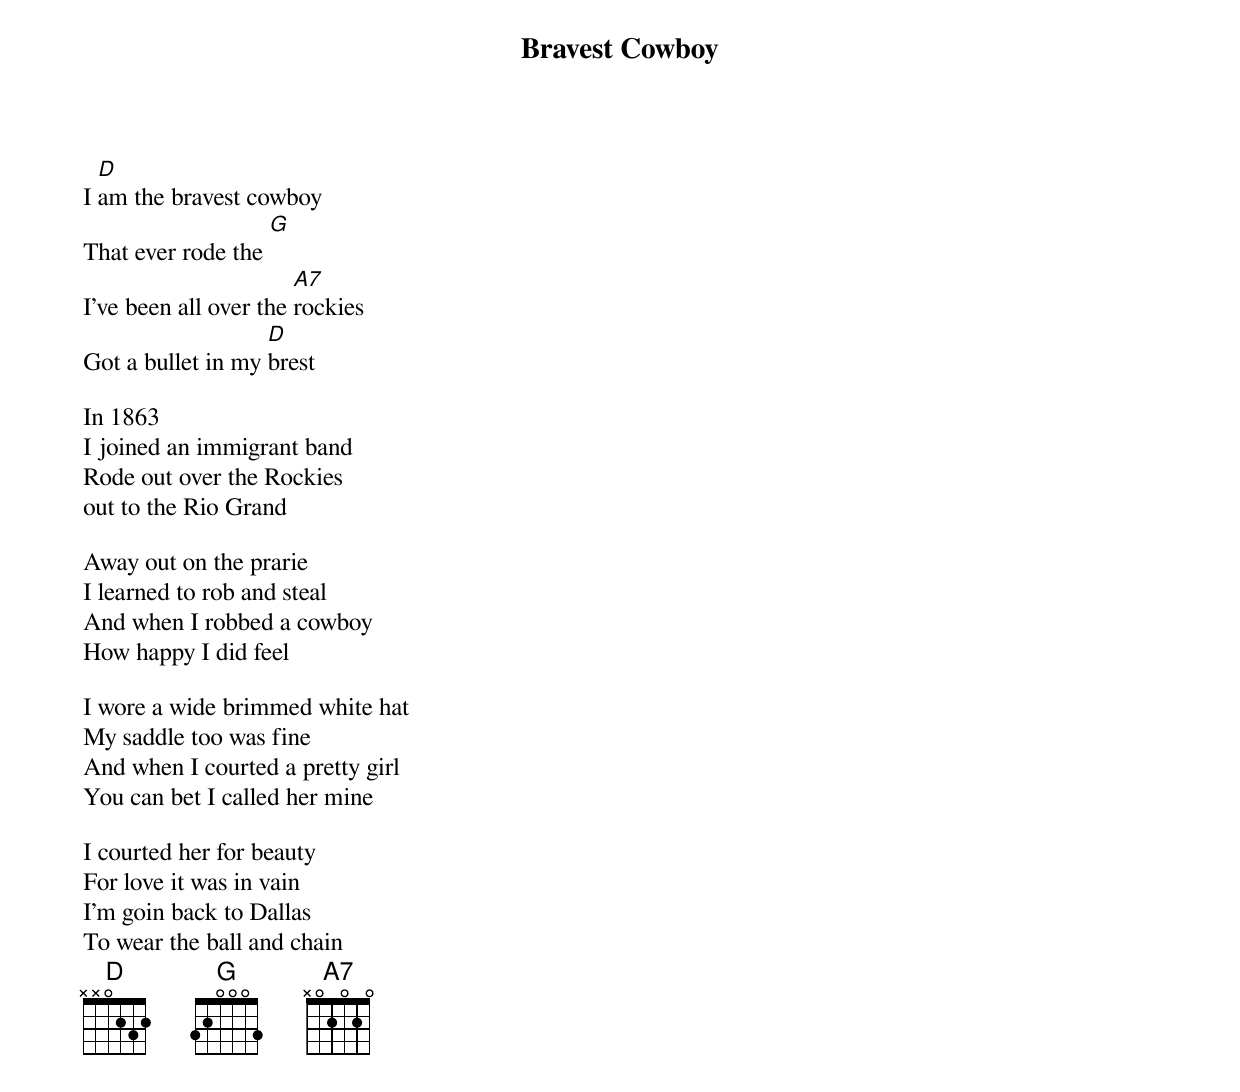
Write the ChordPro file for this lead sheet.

{t:Bravest Cowboy}
I [D]am the bravest cowboy
That ever rode the [G]
I've been all over the [A7]rockies
Got a bullet in my [D]brest

In 1863
I joined an immigrant band
Rode out over the Rockies
out to the Rio Grand

Away out on the prarie
I learned to rob and steal
And when I robbed a cowboy
How happy I did feel

I wore a wide brimmed white hat
My saddle too was fine
And when I courted a pretty girl
You can bet I called her mine

I courted her for beauty
For love it was in vain
I'm goin back to Dallas
To wear the ball and chain
